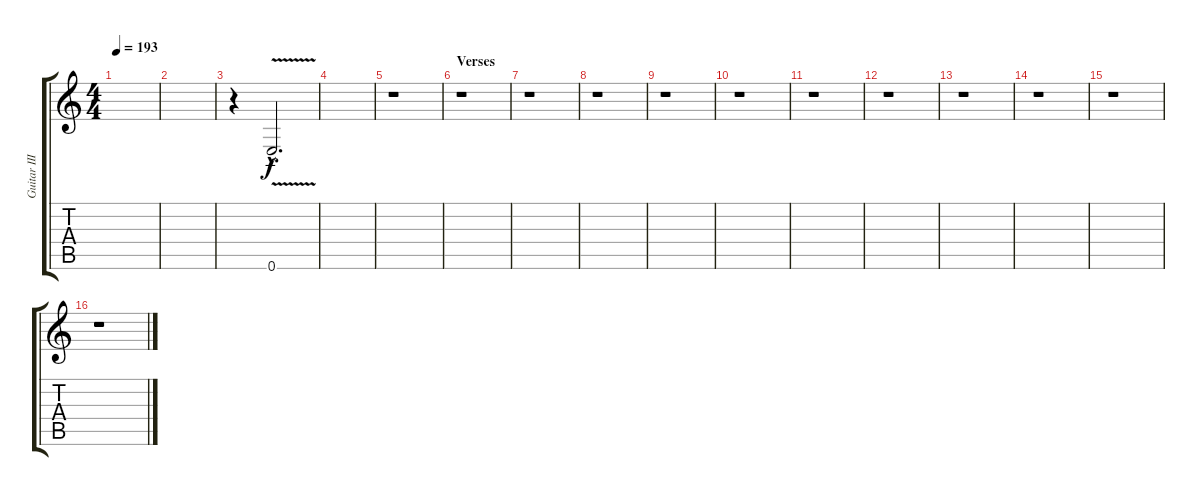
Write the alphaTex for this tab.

\track ("Guitar III" "Guitar III") {instrument distortionguitar}
\staff {score tabs}
\tuning (E4 B3 G3 D3 A2 E2) {hide}
\ts (4 4)
\tempo 193
\clef g2
\ks c
|
|
r.4 0.6{v hac}.2{d instrument guitarharmonics} |
|
r.1{instrument distortionguitar} |
\section ("" "Verses")
r.1 |
r.1 |
r.1 |
r.1 |
r.1 |
r.1 |
r.1 |
r.1 |
r.1 |
r.1 |
r.1
